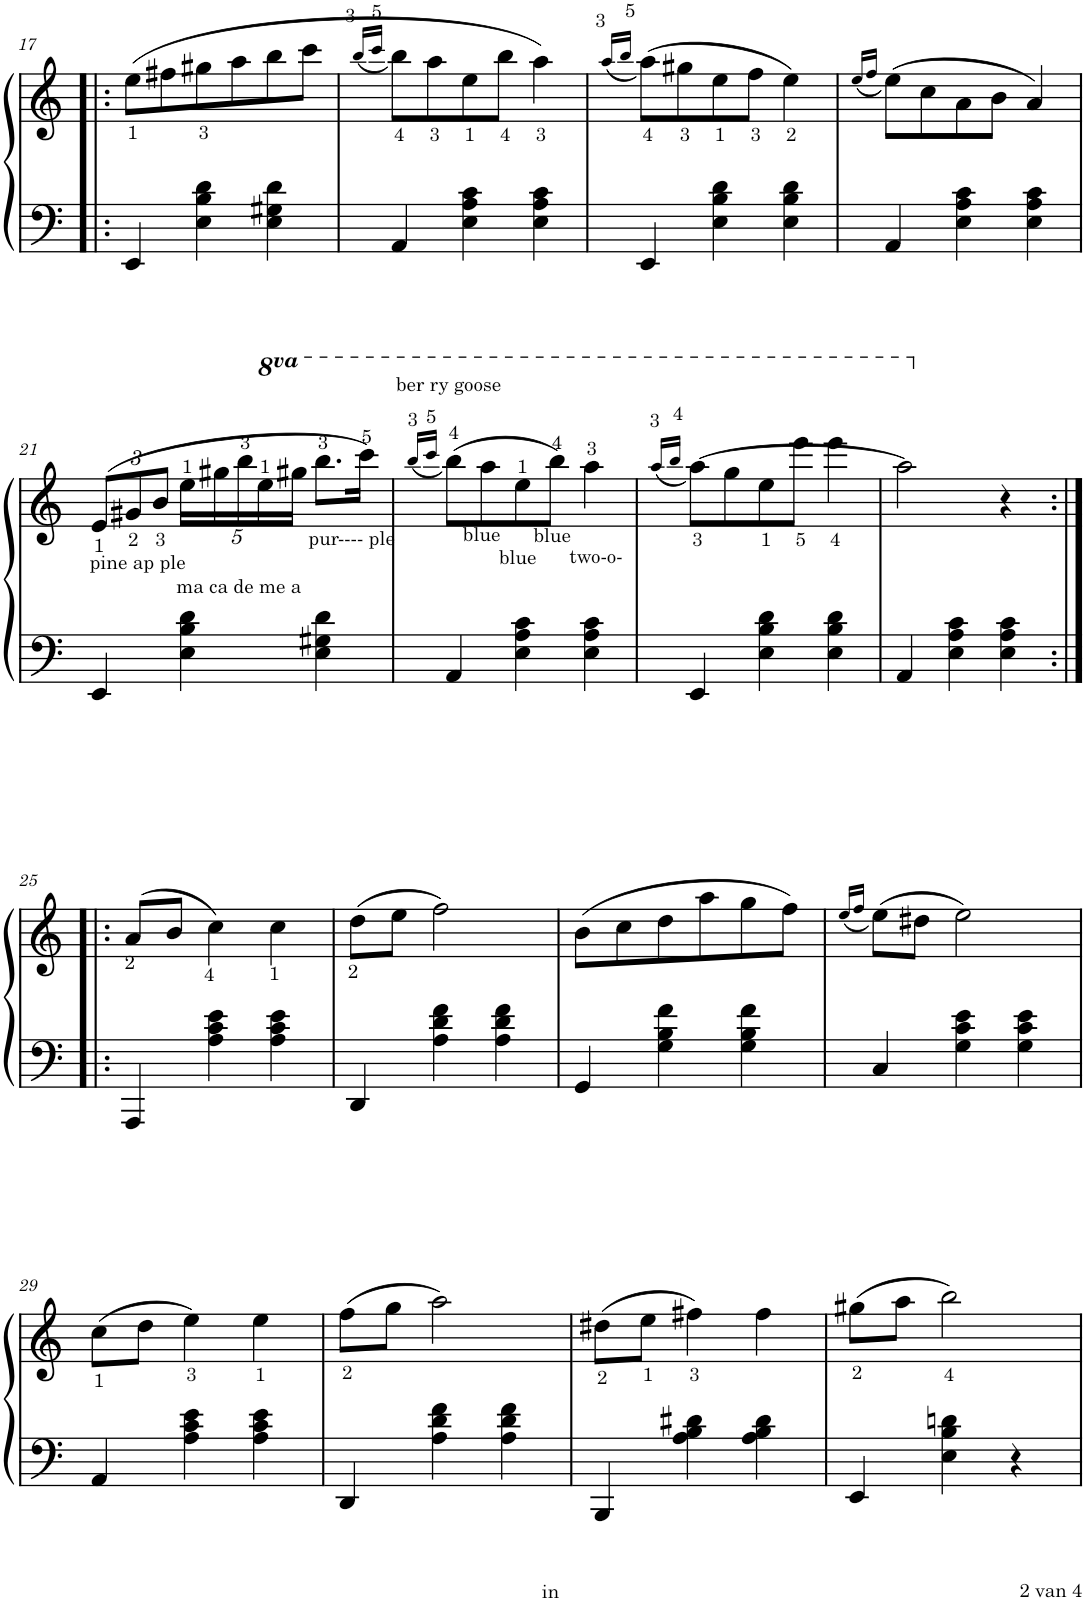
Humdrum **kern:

**kern	**kern
*part1	*part1
*staff2	*staff1
*I"Piano	*
*I'Pno.	*
!!LO:PB:g=z
*clefF4	*clefG2
*k[]	*k[]
*M3/4	*M3/4
=17!|:	=17!|:
4EE/	(8ee<\L
.	8ff#X\
4E\ 4B\ 4d\	8gg#X<\
.	8aa\
4E\ 4G#X\ 4d\	8bb\
.	8ccc\J
=18	=18
.	(16qbb/LL
.	16qccc/JJ
4AA/	8bb<\L)
.	8aa<\
4E\ 4A\ 4c\	8ee<\
.	8bb<\J
4E\ 4A\ 4c\	4aa<\)
=19	=19
.	(16qaa/LL
.	16qbb/JJ
4EE/	(8aa<\L)
.	8gg#X<\
4E\ 4B\ 4d\	8ee<\
.	8ff<\J
4E\ 4B\ 4d\	4ee<\)
=20	=20
.	(16qee/LL
.	16qff/JJ
4AA/	(8ee\L)
.	8cc\
4E\ 4A\ 4c\	8a\
.	8b\J
4E\ 4A\ 4c\	4a/)
!!LO:LB:g=z
=21	=21
*	*Xbrackettup
!	!LO:TX:b:t=pine ap ple
4EE/	(12e</L
.	12g#X</
.	12b</J
!	!LO:TX:b:t=ma ca de me a
4E\ 4B\ 4d\	20ee\LL
.	20gg#X\
.	20bb\
*	*8va
.	20eee\
.	20ggg#X\JJ
!	!LO:TX:b:t=pur---- ple
4E\ 4G#X\ 4d\	8.bbb\L
.	16cccc\Jk)
=22	=22
.	(16qbbb/LL
.	16qcccc/JJ
4AA/	(8bbb\L)
!	!LO:TX:a:t=ber ry goose
!	!LO:TX:b:t=blue
.	8aaa\
!	!LO:TX:b:t=blue
4E\ 4A\ 4c\	8eee\
!	!LO:TX:b:t=blue
.	8bbb\J)
!	!LO:TX:b:t=two-o-
4E\ 4A\ 4c\	4aaa\
=23	=23
.	(16qaaa/LL
.	16qbbb/JJ
4EE/	[8aaa<\L)
.	8ggg\
4E\ 4B\ 4d\	8eee<\
.	8eeee<\J
4E\ 4B\ 4d\	4eeee<\
=24	=24
4AA/	2aaa\]
4E\ 4A\ 4c\	.
*	*X8va
4E\ 4A\ 4c\	4r
!!LO:LB:g=z
=25:|!|:	=25:|!|:
4AAA/	(8a/L
.	8b/J
4A\ 4c\ 4e\	4cc<\)
4A\ 4c\ 4e\	4cc\
=26	=26
4DD/	(8dd\L
.	8ee\J
4A\ 4d\ 4f\	2ff\)
4A\ 4d\ 4f\	.
=27	=27
4GG/	(8b\L
.	8cc\
4G\ 4B\ 4f\	8dd\
.	8aa\
4G\ 4B\ 4f\	8gg\
.	8ff\J)
=28	=28
.	(16qee/LL
.	16qff/JJ
4C/	(8ee\L)
.	8dd#X\J
4G\ 4c\ 4e\	2ee\)
4G\ 4c\ 4e\	.
!!LO:LB:g=z
=29	=29
4AA/	(8cc<\L
.	8dd\J
4A\ 4c\ 4e\	4ee<\)
4A\ 4c\ 4e\	4ee<\
=30	=30
4DD/	(8ff<\L
.	8gg\J
4A\ 4d\ 4f\	2aa\)
4A\ 4d\ 4f\	.
=31	=31
4BBB/	(8dd#X<\L
.	8ee<\J
4A\ 4B\ 4d#X\	4ff#X<\)
4A\ 4B\ 4d#\	4ff#\
=32	=32
4EE/	(8gg#X<\L
.	8aa\J
4E\ 4B\ 4dn\	2bb<\)
4r	.
=	=
*-	*-
